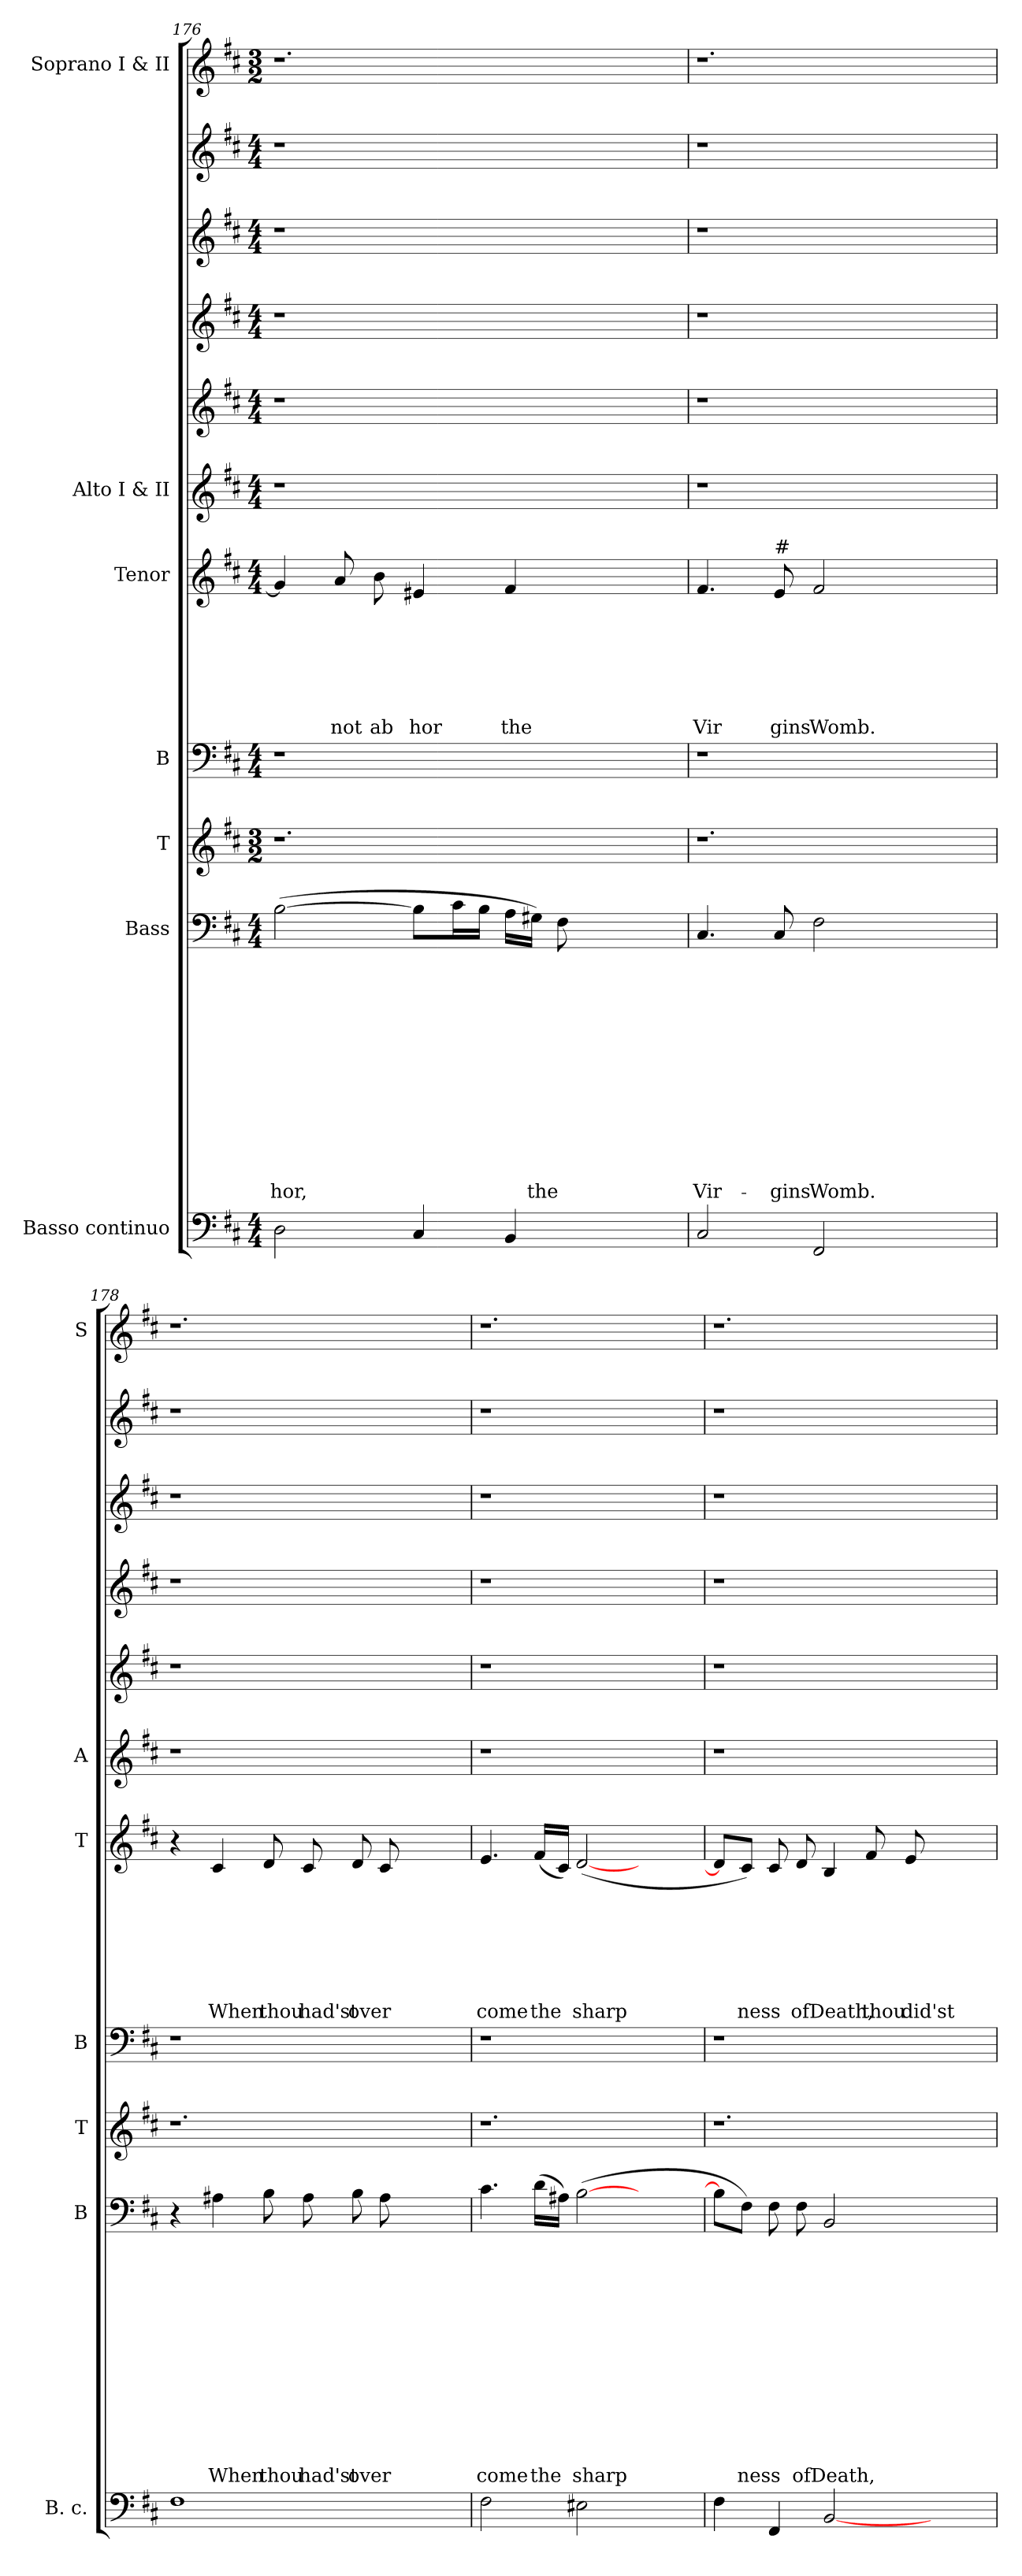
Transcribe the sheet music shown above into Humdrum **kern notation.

**kern	**kern	**text	**text	**text	**text	**text	**text	**text	**text	**text	**text	**text	**text	**text	**kern	**kern	**kern	**text	**text	**text	**text	**text	**text	**text	**kern	**kern	**kern	**kern	**kern	**kern
*part11	*part10	*part10	*part10	*part10	*part10	*part10	*part10	*part10	*part10	*part10	*part10	*part10	*part10	*part10	*part9	*part8	*part7	*part7	*part7	*part7	*part7	*part7	*part7	*part7	*part6	*part5	*part4	*part3	*part2	*part1
*staff11	*staff10	*staff10	*staff10	*staff10	*staff10	*staff10	*staff10	*staff10	*staff10	*staff10	*staff10	*staff10	*staff10	*staff10	*staff9	*staff8	*staff7	*staff7	*staff7	*staff7	*staff7	*staff7	*staff7	*staff7	*staff6	*staff5	*staff4	*staff3	*staff2	*staff1
*I"Basso continuo	*I"Bass	*	*	*	*	*	*	*	*	*	*	*	*	*	*I"T	*I"B	*I"Tenor	*	*	*	*	*	*	*	*I"Alto I & II	*	*	*	*	*I"Soprano I & II
*I'B. c.	*I'B	*	*	*	*	*	*	*	*	*	*	*	*	*	*I'T	*I'B	*I'T	*	*	*	*	*	*	*	*I'A	*	*	*	*	*I'S
*clefF4	*clefF4	*	*	*	*	*	*	*	*	*	*	*	*	*	*clefG2	*clefF4	*clefG2	*	*	*	*	*	*	*	*clefG2	*clefG2	*clefG2	*clefG2	*clefG2	*clefG2
*ITrd7c12	*	*	*	*	*	*	*	*	*	*	*	*	*	*	*	*	*	*	*	*	*	*	*	*	*	*	*	*	*	*
*k[f#c#]	*k[f#c#]	*	*	*	*	*	*	*	*	*	*	*	*	*	*k[f#c#]	*k[f#c#]	*k[f#c#]	*	*	*	*	*	*	*	*k[f#c#]	*k[f#c#]	*k[f#c#]	*k[f#c#]	*k[f#c#]	*k[f#c#]
*D:	*D:	*	*	*	*	*	*	*	*	*	*	*	*	*	*D:	*D:	*D:	*	*	*	*	*	*	*	*D:	*D:	*D:	*D:	*D:	*D:
*M4/4	*M4/4	*	*	*	*	*	*	*	*	*	*	*	*	*	*M3/2	*M4/4	*M4/4	*	*	*	*	*	*	*	*M4/4	*M4/4	*M4/4	*M4/4	*M4/4	*M3/2
=176	=176	=176	=176	=176	=176	=176	=176	=176	=176	=176	=176	=176	=176	=176	=176	=176	=176	=176	=176	=176	=176	=176	=176	=176	=176	=176	=176	=176	=176	=176
!	!	!	!	!	!	!	!	!	!	!	!	!	!	!LO:LY:b	!	!	!	!	!	!	!	!	!	!	!	!	!	!	!	!
2DD\	(>[>2B\	.	.	.	.	.	.	.	.	.	.	.	.	-hor,	1.r	1r	4g#/]	.	.	.	.	.	.	.	1r	1r	1r	1r	1r	1.r
!	!	!	!	!	!	!	!	!	!	!	!	!	!	!	!	!	!	!	!	!	!	!	!	!LO:LY:b	!	!	!	!	!	!
.	.	.	.	.	.	.	.	.	.	.	.	.	.	.	.	.	8a/	.	.	.	.	.	.	not	.	.	.	.	.	.
!	!	!	!	!	!	!	!	!	!	!	!	!	!	!	!	!	!	!	!	!	!	!	!	!LO:LY:b	!	!	!	!	!	!
.	.	.	.	.	.	.	.	.	.	.	.	.	.	.	.	.	8b\	.	.	.	.	.	.	ab	.	.	.	.	.	.
!	!	!	!	!	!	!	!	!	!	!	!	!	!	!	!	!	!	!	!	!	!	!	!	!LO:LY:b	!	!	!	!	!	!
4CC#/	8B\L]	.	.	.	.	.	.	.	.	.	.	.	.	.	.	.	4e#X/	.	.	.	.	.	.	hor	.	.	.	.	.	.
.	16c#\L	.	.	.	.	.	.	.	.	.	.	.	.	.	.	.	.	.	.	.	.	.	.	.	.	.	.	.	.	.
.	16B\JJ	.	.	.	.	.	.	.	.	.	.	.	.	.	.	.	.	.	.	.	.	.	.	.	.	.	.	.	.	.
!	!	!	!	!	!	!	!	!	!	!	!	!	!	!	!	!	!	!	!	!	!	!	!	!LO:LY:b	!	!	!	!	!	!
4BBB/	16A\LL	.	.	.	.	.	.	.	.	.	.	.	.	.	.	.	4f#/	.	.	.	.	.	.	the	.	.	.	.	.	.
!	!	!	!	!	!	!	!	!	!	!	!	!	!	!LO:LY:b	!	!	!	!	!	!	!	!	!	!	!	!	!	!	!	!
.	16G#X\JJ)	.	.	.	.	.	.	.	.	.	.	.	.	the	.	.	.	.	.	.	.	.	.	.	.	.	.	.	.	.
.	8F#\	.	.	.	.	.	.	.	.	.	.	.	.	.	.	.	.	.	.	.	.	.	.	.	.	.	.	.	.	.
2ryy	2ryy	.	.	.	.	.	.	.	.	.	.	.	.	.	.	2ryy	2ryy	.	.	.	.	.	.	.	2ryy	2ryy	2ryy	2ryy	2ryy	.
=177	=177	=177	=177	=177	=177	=177	=177	=177	=177	=177	=177	=177	=177	=177	=177	=177	=177	=177	=177	=177	=177	=177	=177	=177	=177	=177	=177	=177	=177	=177
!	!	!	!	!	!	!	!	!	!	!	!	!	!	!LO:LY:b	!	!	!	!	!	!	!	!	!	!LO:LY:b	!	!	!	!	!	!
2CC#/	4.C#/	.	.	.	.	.	.	.	.	.	.	.	.	Vir-	1.r	1r	4.f#/	.	.	.	.	.	.	Vir	1r	1r	1r	1r	1r	1.r
!	!	!	!	!	!	!	!	!	!	!	!	!	!	!	!	!	!LO:TX:a:t=#	!	!	!	!	!	!	!	!	!	!	!	!	!
!	!	!	!	!	!	!	!	!	!	!	!	!	!	!LO:LY:b	!	!	!	!	!	!	!	!	!	!LO:LY:b	!	!	!	!	!	!
.	8C#/	.	.	.	.	.	.	.	.	.	.	.	.	-gins	.	.	8e/	.	.	.	.	.	.	gins	.	.	.	.	.	.
!	!	!	!	!	!	!	!	!	!	!	!	!	!	!LO:LY:b	!	!	!	!	!	!	!	!	!	!LO:LY:b	!	!	!	!	!	!
2FFF#/	2F#\	.	.	.	.	.	.	.	.	.	.	.	.	Womb.	.	.	2f#/	.	.	.	.	.	.	Womb.	.	.	.	.	.	.
2ryy	2ryy	.	.	.	.	.	.	.	.	.	.	.	.	.	.	2ryy	2ryy	.	.	.	.	.	.	.	2ryy	2ryy	2ryy	2ryy	2ryy	.
!!LO:LB:g=z
=178	=178	=178	=178	=178	=178	=178	=178	=178	=178	=178	=178	=178	=178	=178	=178	=178	=178	=178	=178	=178	=178	=178	=178	=178	=178	=178	=178	=178	=178	=178
1FF#	4r	.	.	.	.	.	.	.	.	.	.	.	.	.	1.r	1r	4r	.	.	.	.	.	.	.	1r	1r	1r	1r	1r	1.r
!	!	!	!	!	!	!	!	!	!	!	!	!	!	!LO:LY:b	!	!	!	!	!	!	!	!	!	!LO:LY:b	!	!	!	!	!	!
.	4A#X\	.	.	.	.	.	.	.	.	.	.	.	.	When	.	.	4c#/	.	.	.	.	.	.	When	.	.	.	.	.	.
!	!	!	!	!	!	!	!	!	!	!	!	!	!	!LO:LY:b	!	!	!	!	!	!	!	!	!	!LO:LY:b	!	!	!	!	!	!
.	8B\	.	.	.	.	.	.	.	.	.	.	.	.	thou	.	.	8d/	.	.	.	.	.	.	thou	.	.	.	.	.	.
!	!	!	!	!	!	!	!	!	!	!	!	!	!	!LO:LY:b	!	!	!	!	!	!	!	!	!	!LO:LY:b	!	!	!	!	!	!
.	8A#\	.	.	.	.	.	.	.	.	.	.	.	.	had'st	.	.	8c#/	.	.	.	.	.	.	had'st	.	.	.	.	.	.
!	!	!	!	!	!	!	!	!	!	!	!	!	!	!LO:LY:b	!	!	!	!	!	!	!	!	!	!LO:LY:b	!	!	!	!	!	!
.	8B\	.	.	.	.	.	.	.	.	.	.	.	.	over	.	.	8d/	.	.	.	.	.	.	over	.	.	.	.	.	.
.	8A#\	.	.	.	.	.	.	.	.	.	.	.	.	.	.	.	8c#/	.	.	.	.	.	.	.	.	.	.	.	.	.
2ryy	2ryy	.	.	.	.	.	.	.	.	.	.	.	.	.	.	2ryy	2ryy	.	.	.	.	.	.	.	2ryy	2ryy	2ryy	2ryy	2ryy	.
=179	=179	=179	=179	=179	=179	=179	=179	=179	=179	=179	=179	=179	=179	=179	=179	=179	=179	=179	=179	=179	=179	=179	=179	=179	=179	=179	=179	=179	=179	=179
!	!	!	!	!	!	!	!	!	!	!	!	!	!	!LO:LY:b	!	!	!	!	!	!	!	!	!	!LO:LY:b	!	!	!	!	!	!
2FF#\	4.c#\	.	.	.	.	.	.	.	.	.	.	.	.	come	1.r	1r	4.e/	.	.	.	.	.	.	come	1r	1r	1r	1r	1r	1.r
!	!	!	!	!	!	!	!	!	!	!	!	!	!	!LO:LY:b	!	!	!	!	!	!	!	!	!	!LO:LY:b	!	!	!	!	!	!
.	(>16d\LL	.	.	.	.	.	.	.	.	.	.	.	.	the	.	.	(<16f#/LL	.	.	.	.	.	.	the	.	.	.	.	.	.
.	16A#X\JJ)	.	.	.	.	.	.	.	.	.	.	.	.	.	.	.	16c#/JJ)	.	.	.	.	.	.	.	.	.	.	.	.	.
!	!	!	!	!	!	!	!	!	!	!	!	!	!	!LO:LY:b	!	!	!	!	!	!	!	!	!	!LO:LY:b	!	!	!	!	!	!
2EE#X\	(>[>2B\	.	.	.	.	.	.	.	.	.	.	.	.	sharp	.	.	(<[<2d/	.	.	.	.	.	.	sharp	.	.	.	.	.	.
2ryy	2ryy	.	.	.	.	.	.	.	.	.	.	.	.	.	.	2ryy	2ryy	.	.	.	.	.	.	.	2ryy	2ryy	2ryy	2ryy	2ryy	.
=180	=180	=180	=180	=180	=180	=180	=180	=180	=180	=180	=180	=180	=180	=180	=180	=180	=180	=180	=180	=180	=180	=180	=180	=180	=180	=180	=180	=180	=180	=180
4FF#\	8B\L]	.	.	.	.	.	.	.	.	.	.	.	.	.	1.r	1r	8d/L]	.	.	.	.	.	.	.	1r	1r	1r	1r	1r	1.r
!	!	!	!	!	!	!	!	!	!	!	!	!	!	!LO:LY:b	!	!	!	!	!	!	!	!	!	!LO:LY:b	!	!	!	!	!	!
.	8F#\J)	.	.	.	.	.	.	.	.	.	.	.	.	ness	.	.	8c#/J)	.	.	.	.	.	.	ness	.	.	.	.	.	.
4FFF#/	8F#\	.	.	.	.	.	.	.	.	.	.	.	.	.	.	.	8c#/	.	.	.	.	.	.	.	.	.	.	.	.	.
!	!	!	!	!	!	!	!	!	!	!	!	!	!	!LO:LY:b	!	!	!	!	!	!	!	!	!	!LO:LY:b	!	!	!	!	!	!
.	8F#\	.	.	.	.	.	.	.	.	.	.	.	.	ofDeath,	.	.	8d/	.	.	.	.	.	.	ofDeath,	.	.	.	.	.	.
[<2BBB/	2BB/	.	.	.	.	.	.	.	.	.	.	.	.	.	.	.	4B/	.	.	.	.	.	.	.	.	.	.	.	.	.
!	!	!	!	!	!	!	!	!	!	!	!	!	!	!	!	!	!	!	!	!	!	!	!	!LO:LY:b	!	!	!	!	!	!
.	.	.	.	.	.	.	.	.	.	.	.	.	.	.	.	.	8f#/	.	.	.	.	.	.	thou	.	.	.	.	.	.
!	!	!	!	!	!	!	!	!	!	!	!	!	!	!	!	!	!	!	!	!	!	!	!	!LO:LY:b	!	!	!	!	!	!
.	.	.	.	.	.	.	.	.	.	.	.	.	.	.	.	.	8e/	.	.	.	.	.	.	did'st	.	.	.	.	.	.
2ryy	2ryy	.	.	.	.	.	.	.	.	.	.	.	.	.	.	2ryy	2ryy	.	.	.	.	.	.	.	2ryy	2ryy	2ryy	2ryy	2ryy	.
=	=	=	=	=	=	=	=	=	=	=	=	=	=	=	=	=	=	=	=	=	=	=	=	=	=	=	=	=	=	=
*-	*-	*-	*-	*-	*-	*-	*-	*-	*-	*-	*-	*-	*-	*-	*-	*-	*-	*-	*-	*-	*-	*-	*-	*-	*-	*-	*-	*-	*-	*-
